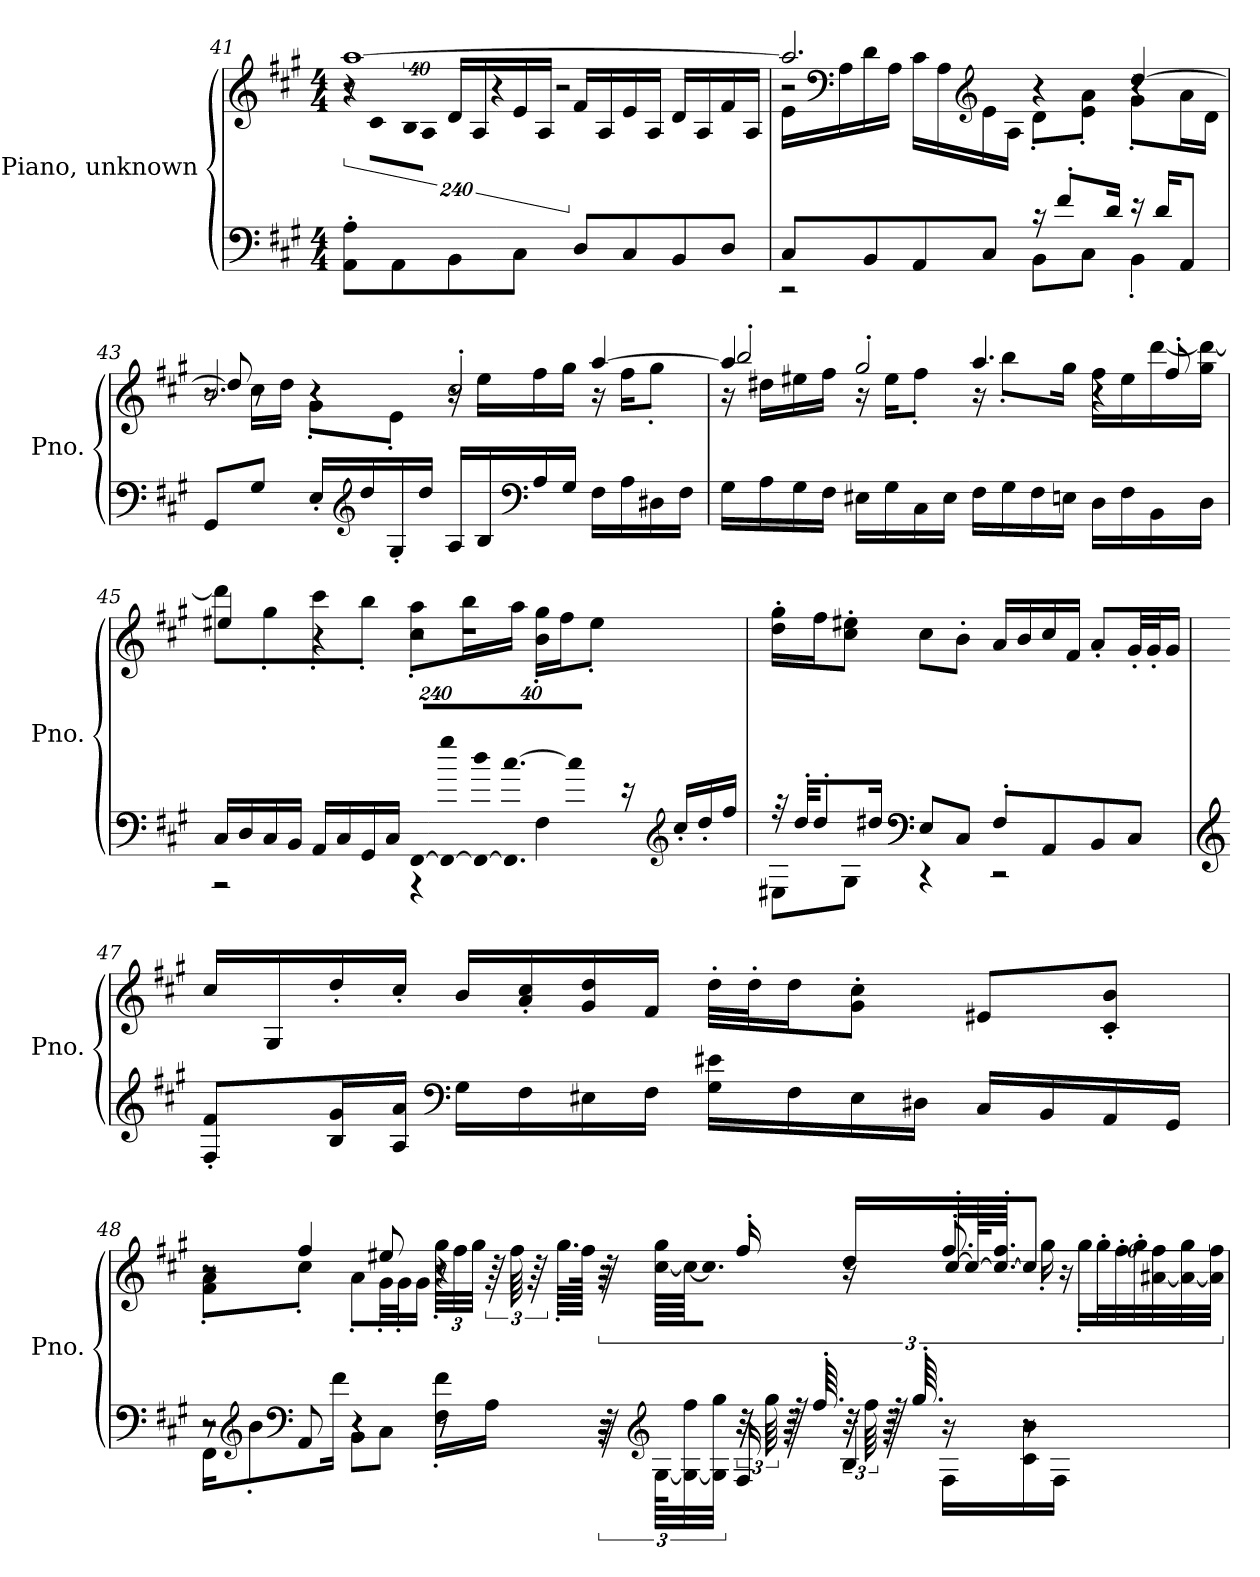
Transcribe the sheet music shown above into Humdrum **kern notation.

**kern	**kern
*part1	*part1
*staff2	*staff1
*I"Piano, unknown	*
*I'Pno.	*
*clefF4	*clefG2
*k[f#c#g#]	*k[f#c#g#]
*M4/4	*M4/4
=41	=41
*	*^
!	!	!LO:N:vis=16
*	*	*^
8AA\' 8A\'L	[1aa	1920%137r	4r
!	!	!LO:N:vis=16	!
.	.	1920%137c#\LL	.
8AA\	.	.	.
!	!	!LO:N:vis=32	!
.	.	640%23B\K	.
!	!	!LO:N:vis=16	!
.	.	1920%137A\JJ	.
8BB\	.	4r	16d/LL
.	.	.	16A/
8C#\J	.	.	16e/
.	.	.	16A/JJ
8D/L	.	2r	16f#/LL
.	.	.	16A/
8C#/	.	.	16e/
.	.	.	16A/JJ
8BB/	.	.	16d/LL
.	.	.	16A/
8D/J	.	.	16f#/
.	.	.	16A/JJ
!!LO:LB:g=z	!!	!!
=42	=42	=42	=42
*^	*	*	*
8C#/L	2r	2.aa/]	16e\LL	2r
*	*	*clefF4	*	*
.	.	.	16A\	.
8BB/	.	.	16d\	.
.	.	.	16A\JJ	.
8AA/	.	.	16c#\LL	.
.	.	.	16A\	.
*	*	*clefG2	*	*
8C#/J	.	.	16e\	.
.	.	.	16A\JJ	.
16r	8BB\L	.	8d'\L	4r
8f#'/L	.	.	.	.
.	8C#\J	.	8e\' 8a\'J	.
16d/Jk	.	.	.	.
16r	4BB'\	4r	8g#'\L	[4dd/
16d/KL	.	.	.	.
8AA/J	.	.	16a\L	.
.	.	.	16d\JJ	.
*v	*v	*	*	*
=43	=43	=43	=43
8GG#/L	2.b/	8r	8dd/]
8G#/J	.	16cc#\LL	8r
.	.	16dd\JJ	.
16E'/LL	.	8g#'\L	4r
*clefG2	*	*	*
16dd/	.	.	.
16G#'/	.	8e'\J	.
16dd/JJ	.	.	.
16A/LL	.	16r	2cc#'/
16B/	.	16ee\LL	.
*clefF4	*	*	*
16A/	.	16ff#\	.
16G#/JJ	.	16gg#\JJ	.
16F#\LL	[4aa/	16r	.
16A\	.	16ff#\KL	.
16D#X\	.	8gg#'\J	.
16F#\JJ	.	.	.
!!LO:LB:g=z	!!	!!
=44	=44	=44	=44
16G#\LL	4aa/]	16r	2bb'/
16A\	.	16dd#X\LL	.
16G#\	.	16ee#X\	.
16F#\JJ	.	16ff#\JJ	.
16E#X\LL	2gg#'/	16r	.
16G#\	.	16ee#\KL	.
16C#\	.	8ff#'\J	.
16E#\JJ	.	.	.
16F#\LL	.	16r	4.aa/
16G#\	.	8bb'\L	.
16F#\	.	.	.
16En\JJ	.	16gg#\Jk	.
16D\LL	4r	16ff#\LL	.
16F#\	.	16ee#\	.
16BB\	.	[16ddd\	8ff#'/
16D\JJ	.	16gg#\ 16ddd\_JJ	.
=45	=45	=45	=45
*^	*	*	*
16C#/LL	2r	1r	8ddd\L]	4ee#X/
16D/	.	.	.	.
16C#/	.	.	8gg#'\	.
16BB/JJ	.	.	.	.
16AA/LL	.	.	8ccc#'\	4r
16C#/	.	.	.	.
16GG#/	.	.	8bb'\J	.
16C#/JJ	.	.	.	.
*Xbrackettup	*	*	*	*
!LO:N:vis=16	!	!	!	!
[1920%137FF#/LL	4r	.	8cc#\' 8aa\'L	2r
!LO:N:vis=16	!	!	!	!
1920%137FF#/_ 1920%137gg#/	.	.	.	.
.	.	.	16bb\L	.
!LO:N:vis=32	!	!	!	!
640%23FF#/_ 640%23dd/L	.	.	.	.
!LO:N:vis=32.	!	!	!	!
1920%103FF#/] [1920%103cc#/	.	.	.	.
.	.	.	16aa\JJ	.
!LO:N:vis=64	!	!	!	!
960%17cc#/JJJk]	.	.	.	.
16r	4F#\	.	16b\' 16gg#\'LL	.
*clefG2	*	*	*	*
16cc#'/LL	.	.	16ff#\J	.
16dd'/	.	.	8ee#'\J	.
16ff#/JJ	.	.	.	.
*	*	*v	*v	*v
!!LO:LB:g=z
=46	=46	=46
32r	8E#X\L	16dd\' 16gg#\'LL
32dd'/KKL	.	.
8dd'/	.	16ff#\J
.	8G#\J	8cc#\' 8ee#X\'J
16dd#X/Jk	.	.
*clefF4	*	*
8E#/L	4r	8cc#\L
8C#/J	.	8b'\J
8F#'/L	2r	16a/LL
.	.	16b/
8AA/	.	16cc#/
.	.	16f#/JJ
8BB/	.	8a'/L
8C#/J	.	32g#'/LL
.	.	32g#'/J
.	.	16g#/JJ
*v	*v	*
=47	=47
*clefG2	*
8F#/' 8f#/'L	16cc#/LL
.	16G#/
16B/ 16g#/L	16dd'/
16A/ 16a/JJ	16cc#'/JJ
*clefF4	*
16G#\LL	16b/LL
16F#\	16a/' 16cc#/'
16E#X\	16g#/ 16dd/
16F#\JJ	16f#/JJ
16G#\ 16e#X\LL	32dd'\LLL
.	32dd'\J
16F#\	16dd\J
16E#\	8g#\' 8cc#\'J
16D#X\JJ	.
16C#/LL	8e#X/L
16BB/	.
16AA/	8c#/' 8b/'J
16GG#/JJ	.
!!LO:LB:g=z
=48	=48
*^	*^
*	*^	*	*^
8r	16FF#\KL	2r	2r	8f#\' 8a\'L	8r
*clefG2	*	*	*	*	*
.	8b'\	.	.	.	.
*clefF4	*	*	*	*	*
8AA/	.	.	.	8cc#'\J	4ff#/
.	16f#\Jk	.	.	.	.
4r	8BB\L	.	.	8a'\L	.
.	8C#\J	.	.	32g#'\LL	8ee#X/
.	.	.	.	32g#'\J	.
.	.	.	.	16g#\JJ	.
*	*	*	*	*Xbrackettup	*
8r	16F#\' 16f#\'LL	8r	4r	48gg#'\LLL	8r
.	.	.	.	48ff#\	.
.	.	.	.	48gg#\JJJ	.
*	*	*	*	*brackettup	*
.	16A\JJ	.	.	96r	.
.	.	.	.	96ff#\	.
.	.	.	.	96r	.
.	.	.	.	64.gg#'\LLLL	.
.	.	.	.	128ff#\JJJJk	.
*	*brackettup	*	*	*	*
16r	96r	16r	.	96r	16r
*clefG2	*	*	*	*	*
.	[96G#\KLLL	.	.	[96cc#\ 96gg#\LLLL	.
.	48G#\_ 48ff#\	.	.	96cc#\JJ_	.
.	.	.	.	16.cc#\JJ]	.
.	48G#\] 48gg#\JJJ	.	.	.	.
32r	48r	16F#/	.	.	16ff#'/
.	96gg#\	.	.	.	.
128r	32r	.	.	.	.
64.ff#'/	.	.	.	.	.
32r	48r	4B'/	16r	24gg#'\	16dd/LL
.	96ff#\	.	.	.	.
128r	32r	.	.	.	.
64.gg#'/	.	.	.	.	.
.	.	.	.	24r	.
16r	16F#\LL	.	8.ff#'/	.	[32cc#'/L
.	.	.	.	24gg#'\LL	.
.	.	.	.	.	128cc#/KL_
.	.	.	.	.	64.cc#/_' 64.ff#/'JJJ
*	*	*	*	*Xbrackettup	*
8r	16c#\ 16b\	.	.	48gg#'\L	8cc#/J]
.	.	.	.	48ff#'\	.
.	.	.	.	48gg#'\	.
.	16F#\JJ	.	.	[48a#X\ 48ff#\	.
.	.	.	.	48a#\_ 48gg#\	.
.	.	.	.	48a#\] 48ff#\JJJ	.
*v	*v	*v	*	*	*
*	*v	*v	*v
=	=
*-	*-
